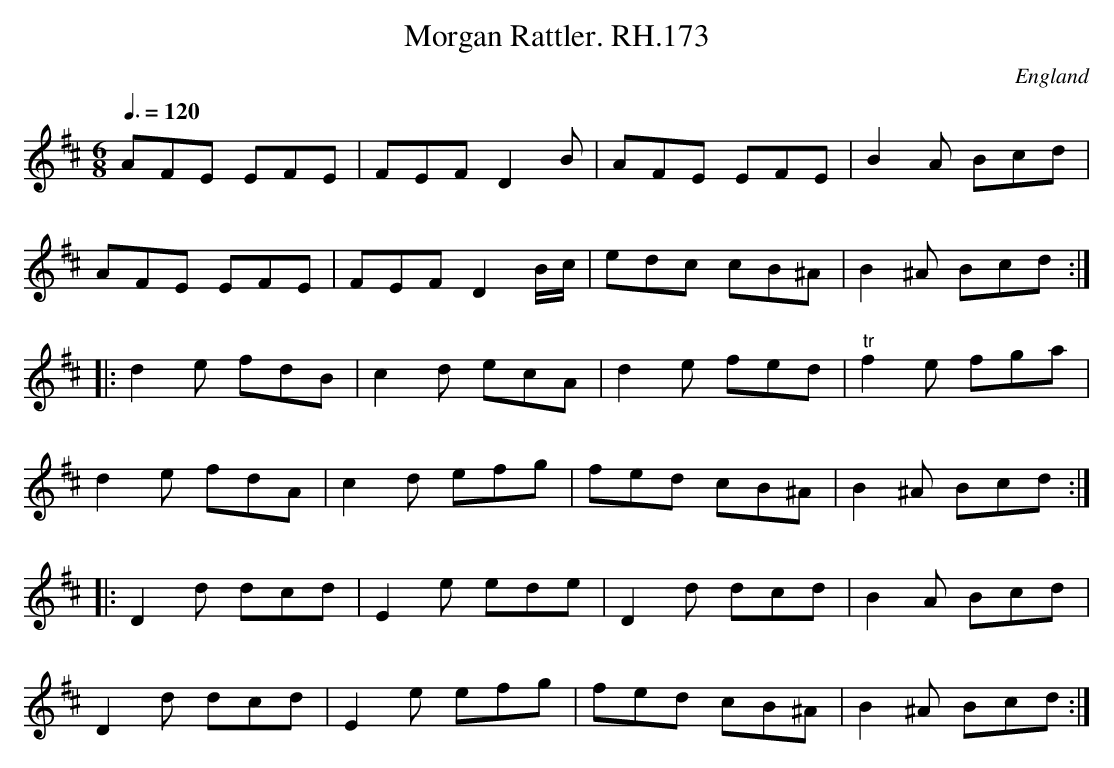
X:1
T:Morgan Rattler. RH.173
O:England
M:6/8
L:1/8
Q:3/8=120
K:D
AFE EFE|FEF D2B|AFE EFE|B2A Bcd|
AFE EFE|FEF D2B/c/|edc cB^A|B2^A Bcd:|
|:d2e fdB|c2d ecA|d2e fed|"tr"f2e fga|
d2e fdA|c2d efg|fed cB^A|B2^A Bcd:|
|:D2d dcd|E2e ede|D2d dcd|B2A Bcd|
D2d dcd|E2e efg|fed cB^A|B2^A Bcd:|
